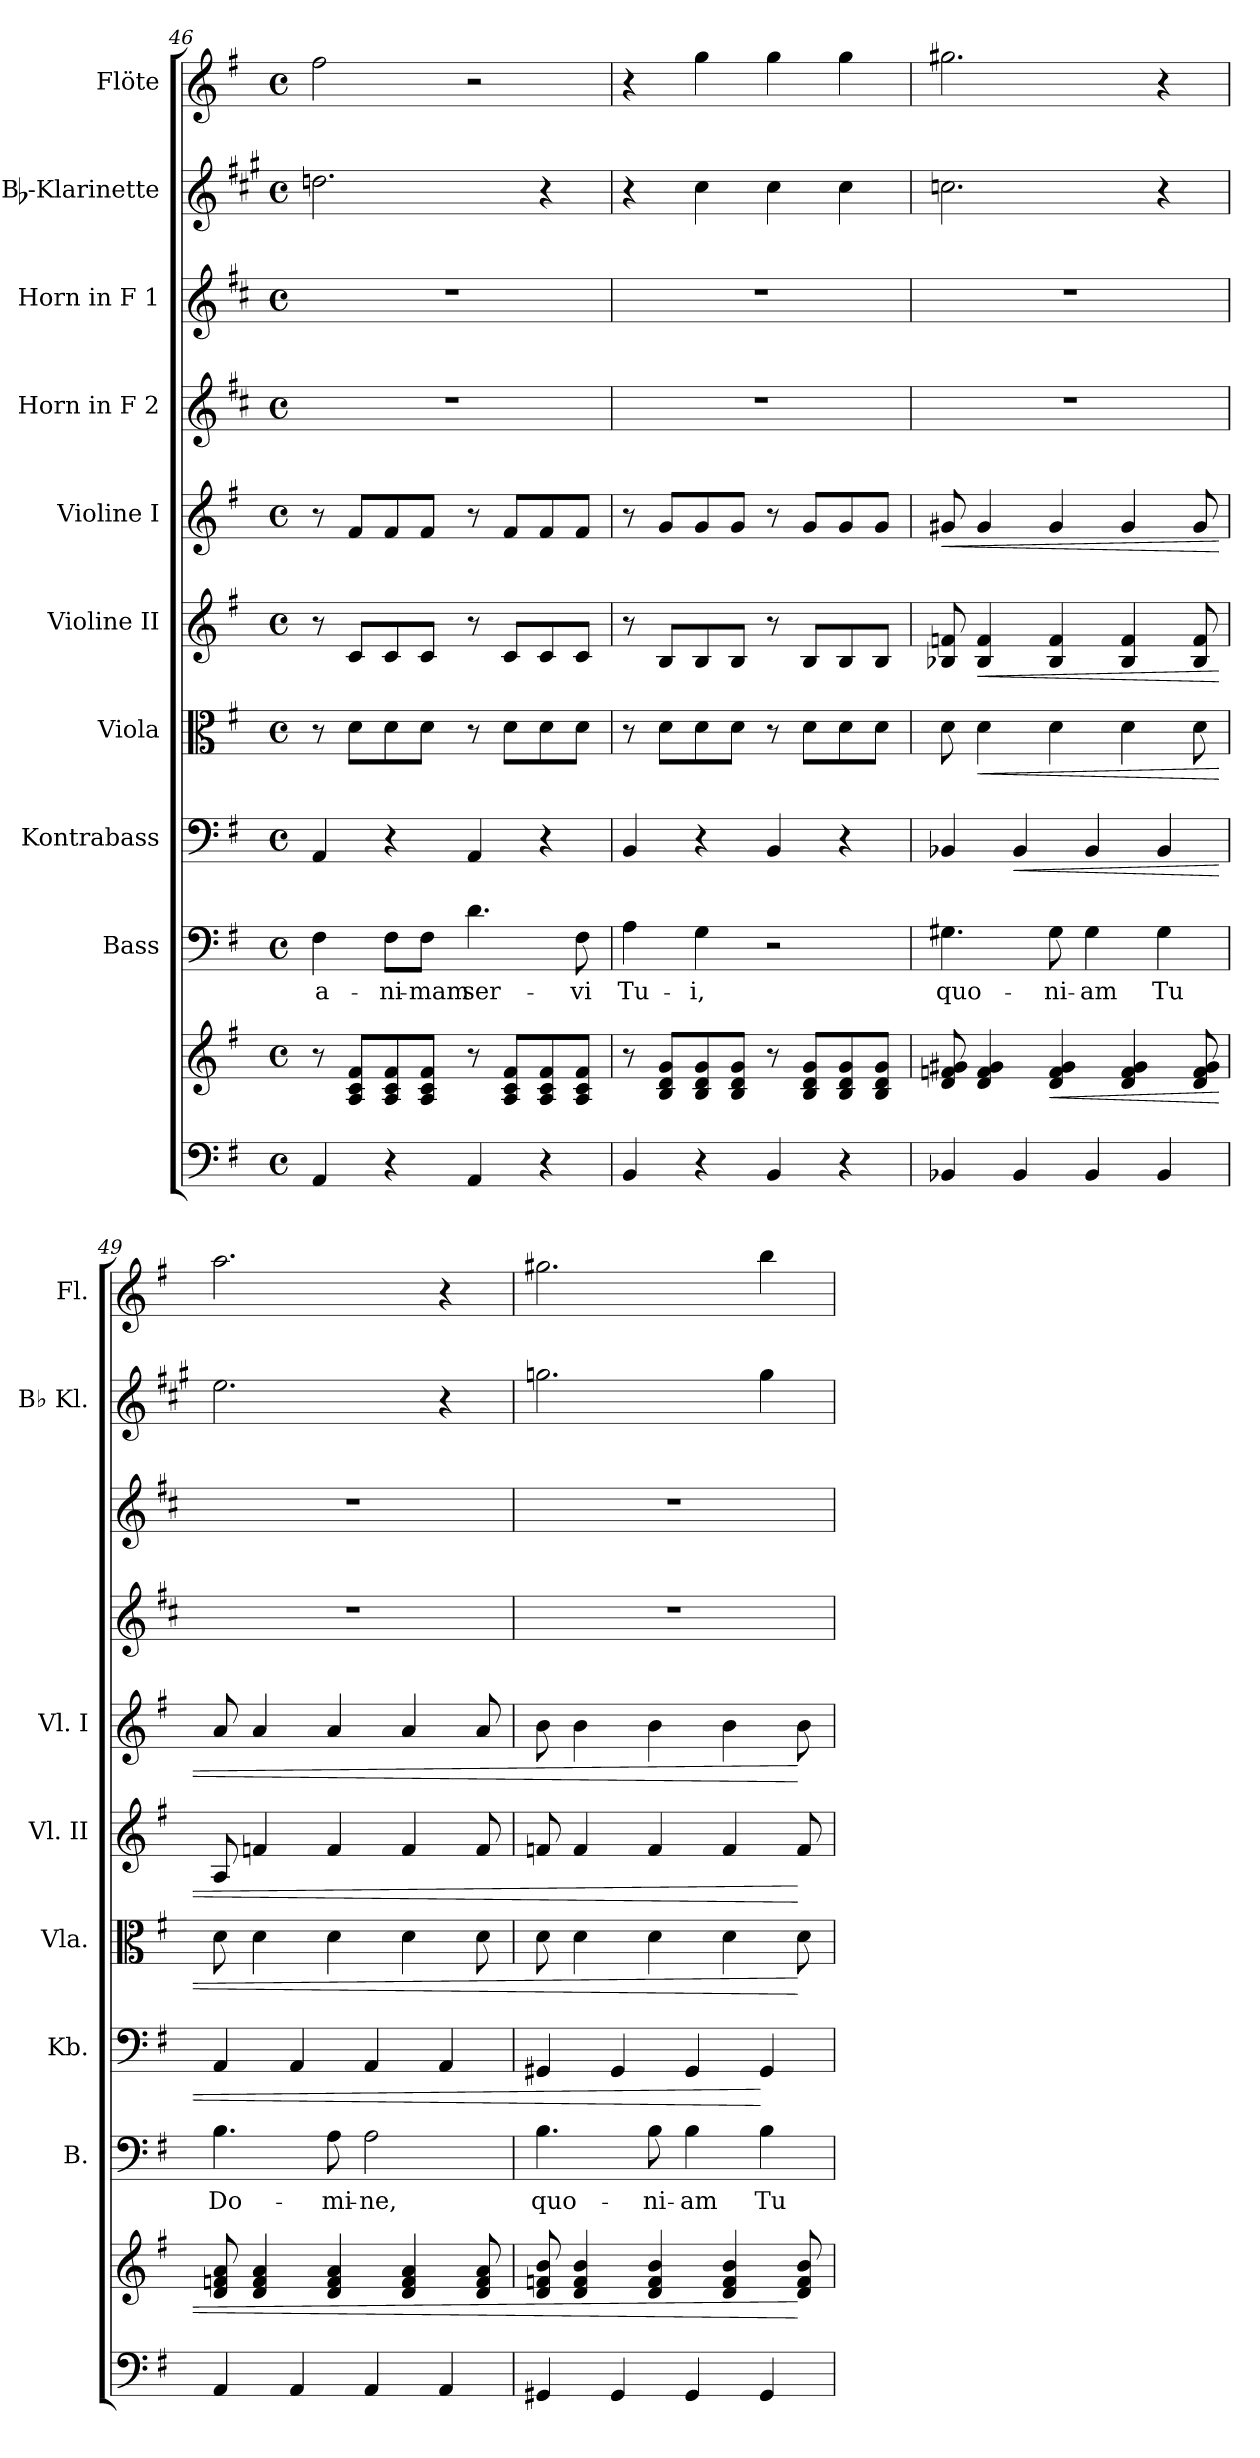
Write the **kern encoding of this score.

**kern	**kern	**dynam	**kern	**text	**kern	**dynam	**kern	**dynam	**kern	**dynam	**kern	**dynam	**kern	**kern	**kern	**kern
*part10	*part10	*part10	*part9	*part9	*part8	*part8	*part7	*part7	*part6	*part6	*part5	*part5	*part4	*part3	*part2	*part1
*staff11	*staff10	*staff10/11	*staff9	*staff9	*staff8	*staff8	*staff7	*staff7	*staff6	*staff6	*staff5	*staff5	*staff4	*staff3	*staff2	*staff1
*	*	*	*I"Bass	*	*I"Kontrabass	*	*I"Viola	*	*I"Violine II	*	*I"Violine I	*	*I"Horn in F 2	*I"Horn in F 1	*I"Bb-Klarinette	*I"Flöte
*	*	*	*I'B.	*	*I'Kb.	*	*I'Vla.	*	*I'Vl. II	*	*I'Vl. I	*	*	*	*I'Bb Kl.	*I'Fl.
*clefF4	*clefG2	*	*clefF4	*	*clefF4	*	*clefC3	*	*clefG2	*	*clefG2	*	*clefG2	*clefG2	*clefG2	*clefG2
*	*	*	*	*	*ITrd7c12	*	*	*	*	*	*	*	*ITrd4c7	*ITrd4c7	*ITrd1c2	*
*k[f#]	*k[f#]	*	*k[f#]	*	*k[f#]	*	*k[f#]	*	*k[f#]	*	*k[f#]	*	*k[f#]	*k[f#]	*k[f#]	*k[f#]
*G:	*G:	*	*G:	*	*G:	*	*G:	*	*G:	*	*G:	*	*G:	*G:	*G:	*G:
*M4/4	*M4/4	*	*M4/4	*	*M4/4	*	*M4/4	*	*M4/4	*	*M4/4	*	*M4/4	*M4/4	*M4/4	*M4/4
*met(c)	*met(c)	*	*met(c)	*	*met(c)	*	*met(c)	*	*met(c)	*	*met(c)	*	*met(c)	*met(c)	*met(c)	*met(c)
=46	=46	=46	=46	=46	=46	=46	=46	=46	=46	=46	=46	=46	=46	=46	=46	=46
!	!	!	!	!LO:LY:b	!	!	!	!	!	!	!	!	!	!	!	!
4AA/	8r	.	4F#\	a-	4AAA/	.	8r	.	8r	.	8r	.	1r	1r	2.ccn\	2ff#\
.	8A/ 8c/ 8f#/L	.	.	.	.	.	8d\L	.	8c/L	.	8f#/L	.	.	.	.	.
!	!	!	!	!LO:LY:b	!	!	!	!	!	!	!	!	!	!	!	!
4r	8A/ 8c/ 8f#/	.	8F#\L	-ni-	4r	.	8d\	.	8c/	.	8f#/	.	.	.	.	.
!	!	!	!	!LO:LY:b	!	!	!	!	!	!	!	!	!	!	!	!
.	8A/ 8c/ 8f#/J	.	8F#\J	-mam	.	.	8d\J	.	8c/J	.	8f#/J	.	.	.	.	.
!	!	!	!	!LO:LY:b	!	!	!	!	!	!	!	!	!	!	!	!
4AA/	8r	.	4.d\	ser-	4AAA/	.	8r	.	8r	.	8r	.	.	.	.	2r
.	8A/ 8c/ 8f#/L	.	.	.	.	.	8d\L	.	8c/L	.	8f#/L	.	.	.	.	.
4r	8A/ 8c/ 8f#/	.	.	.	4r	.	8d\	.	8c/	.	8f#/	.	.	.	4r	.
!	!	!	!	!LO:LY:b	!	!	!	!	!	!	!	!	!	!	!	!
.	8A/ 8c/ 8f#/J	.	8F#\	-vi	.	.	8d\J	.	8c/J	.	8f#/J	.	.	.	.	.
!!LO:PB:g=z
=47	=47	=47	=47	=47	=47	=47	=47	=47	=47	=47	=47	=47	=47	=47	=47	=47
!	!	!	!	!LO:LY:b	!	!	!	!	!	!	!	!	!	!	!	!
4BB/	8r	.	4A\	Tu-	4BBB/	.	8r	.	8r	.	8r	.	1r	1r	4r	4r
.	8B/ 8d/ 8g/L	.	.	.	.	.	8d\L	.	8B/L	.	8g/L	.	.	.	.	.
!	!	!	!	!LO:LY:b	!	!	!	!	!	!	!	!	!	!	!	!
4r	8B/ 8d/ 8g/	.	4G\	-i,	4r	.	8d\	.	8B/	.	8g/	.	.	.	4b\	4gg\
.	8B/ 8d/ 8g/J	.	.	.	.	.	8d\J	.	8B/J	.	8g/J	.	.	.	.	.
4BB/	8r	.	2r	.	4BBB/	.	8r	.	8r	.	8r	.	.	.	4b\	4gg\
.	8B/ 8d/ 8g/L	.	.	.	.	.	8d\L	.	8B/L	.	8g/L	.	.	.	.	.
4r	8B/ 8d/ 8g/	.	.	.	4r	.	8d\	.	8B/	.	8g/	.	.	.	4b\	4gg\
.	8B/ 8d/ 8g/J	.	.	.	.	.	8d\J	.	8B/J	.	8g/J	.	.	.	.	.
=48	=48	=48	=48	=48	=48	=48	=48	=48	=48	=48	=48	=48	=48	=48	=48	=48
!	!	!	!	!LO:LY:b	!	!	!	!	!	!	!	!LO:HP:b	!	!	!	!
4BB-X/	8d/ 8fn/ 8g#X/	.	4.G#X\	quo-	4BBB-X/	.	8d\	.	8B-X/ 8fn/	.	8g#X/	<	1r	1r	2.b-X\	2.gg#X\
!	!	!	!	!	!	!	!	!LO:HP:b	!	!LO:HP:b	!	!	!	!	!	!
.	4d/ 4f/ 4g#/	.	.	.	.	.	4d\	<	4B-/ 4f/	<	4g#/	.	.	.	.	.
!	!	!	!	!	!	!LO:HP:b	!	!	!	!	!	!	!	!	!	!
4BB-/	.	.	.	.	4BBB-/	<	.	.	.	.	.	.	.	.	.	.
!	!	!LO:HP:b	!	!LO:LY:b	!	!	!	!	!	!	!	!	!	!	!	!
.	4d/ 4f/ 4g#/	<	8G#\	-ni-	.	.	4d\	.	4B-/ 4f/	.	4g#/	.	.	.	.	.
!	!	!	!	!LO:LY:b	!	!	!	!	!	!	!	!	!	!	!	!
4BB-/	.	.	4G#\	-am	4BBB-/	.	.	.	.	.	.	.	.	.	.	.
.	4d/ 4f/ 4g#/	.	.	.	.	.	4d\	.	4B-/ 4f/	.	4g#/	.	.	.	.	.
!	!	!	!	!LO:LY:b	!	!	!	!	!	!	!	!	!	!	!	!
4BB-/	.	.	4G#\	Tu	4BBB-/	.	.	.	.	.	.	.	.	.	4r	4r
.	8d/ 8f/ 8g#/	.	.	.	.	.	8d\	.	8B-/ 8f/	.	8g#/	.	.	.	.	.
=49	=49	=49	=49	=49	=49	=49	=49	=49	=49	=49	=49	=49	=49	=49	=49	=49
!	!	!	!	!LO:LY:b	!	!	!	!	!	!	!	!	!	!	!	!
4AA/	8d/ 8fn/ 8a/	.	4.B\	Do-	4AAA/	.	8d\	.	8A/	.	8a/	.	1r	1r	2.dd\	2.aa\
.	4d/ 4f/ 4a/	.	.	.	.	.	4d\	.	4fn/	.	4a/	.	.	.	.	.
4AA/	.	.	.	.	4AAA/	.	.	.	.	.	.	.	.	.	.	.
!	!	!	!	!LO:LY:b	!	!	!	!	!	!	!	!	!	!	!	!
.	4d/ 4f/ 4a/	.	8A\	-mi-	.	.	4d\	.	4f/	.	4a/	.	.	.	.	.
!	!	!	!	!LO:LY:b	!	!	!	!	!	!	!	!	!	!	!	!
4AA/	.	.	2A\	-ne,	4AAA/	.	.	.	.	.	.	.	.	.	.	.
.	4d/ 4f/ 4a/	.	.	.	.	.	4d\	.	4f/	.	4a/	.	.	.	.	.
4AA/	.	.	.	.	4AAA/	.	.	.	.	.	.	.	.	.	4r	4r
.	8d/ 8f/ 8a/	.	.	.	.	.	8d\	.	8f/	.	8a/	.	.	.	.	.
=50	=50	=50	=50	=50	=50	=50	=50	=50	=50	=50	=50	=50	=50	=50	=50	=50
!	!	!	!	!LO:LY:b	!	!	!	!	!	!	!	!	!	!	!	!
4GG#X/	8d/ 8fn/ 8b/	.	4.B\	quo-	4GGG#X/	.	8d\	.	8fn/	.	8b\	.	1r	1r	2.ffn\	2.gg#X\
.	4d/ 4f/ 4b/	.	.	.	.	.	4d\	.	4f/	.	4b\	.	.	.	.	.
4GG#/	.	.	.	.	4GGG#/	.	.	.	.	.	.	.	.	.	.	.
!	!	!	!	!LO:LY:b	!	!	!	!	!	!	!	!	!	!	!	!
.	4d/ 4f/ 4b/	.	8B\	-ni-	.	.	4d\	.	4f/	.	4b\	.	.	.	.	.
!	!	!	!	!LO:LY:b	!	!	!	!	!	!	!	!	!	!	!	!
4GG#/	.	.	4B\	-am	4GGG#/	.	.	.	.	.	.	.	.	.	.	.
.	4d/ 4f/ 4b/	.	.	.	.	.	4d\	.	4f/	.	4b\	.	.	.	.	.
!	!	!	!	!LO:LY:b	!	!	!	!	!	!	!	!	!	!	!	!
4GG#/	.	.	4B\	Tu	4GGG#/	[	.	.	.	.	.	.	.	.	4ff\	4bb\
.	8d/ 8f/ 8b/	[	.	.	.	.	8d\	[	8f/	[	8b\	[	.	.	.	.
=	=	=	=	=	=	=	=	=	=	=	=	=	=	=	=	=
*-	*-	*-	*-	*-	*-	*-	*-	*-	*-	*-	*-	*-	*-	*-	*-	*-
